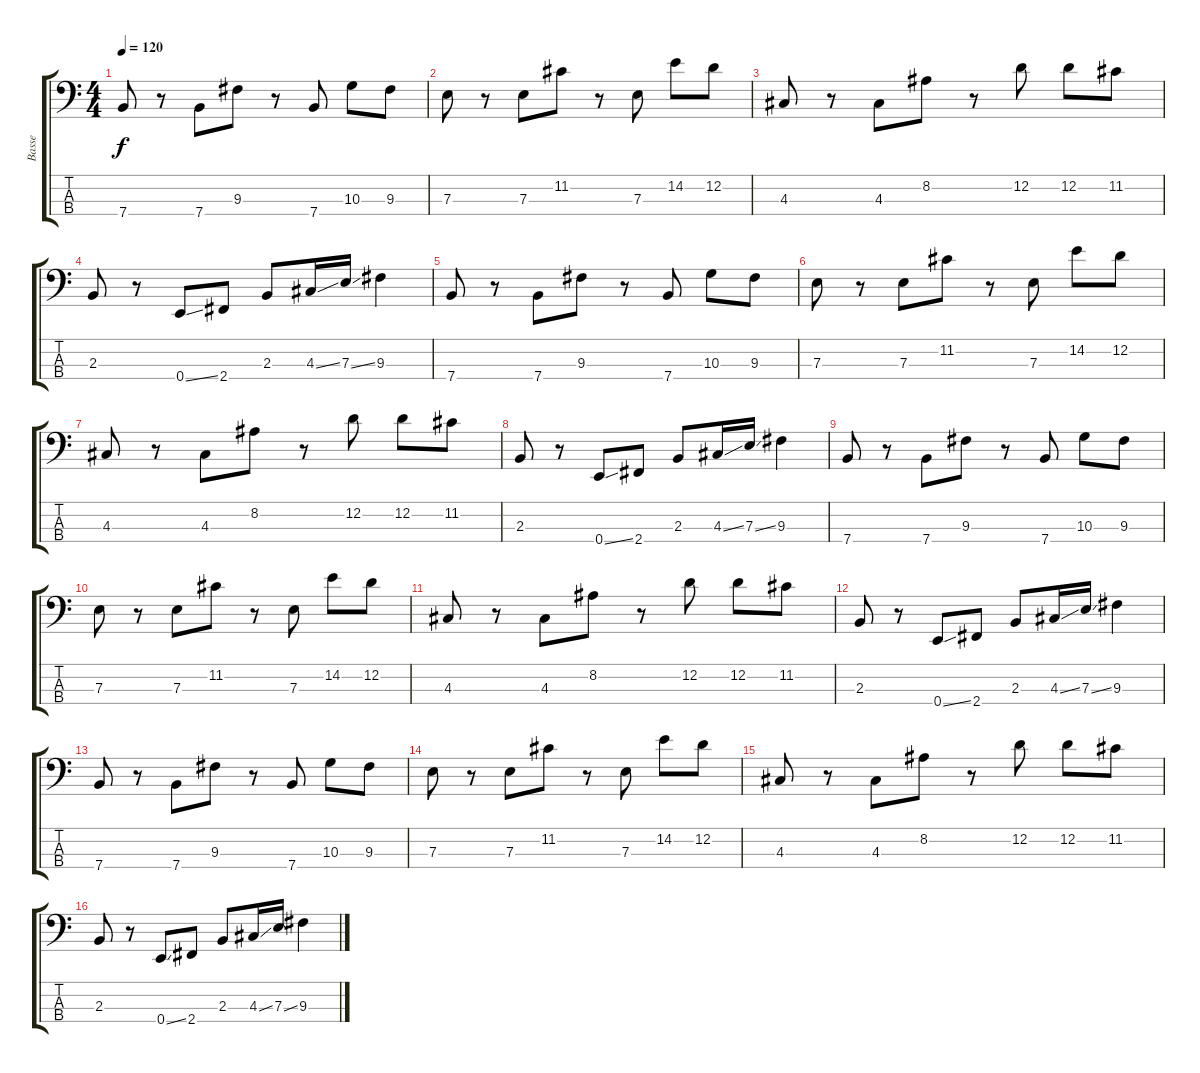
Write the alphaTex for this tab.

\track ("Basse" "Basse") {instrument fretlessbass}
\staff {score tabs}
\tuning (G2 D2 A1 E1) {hide}
\ts (4 4)
\tempo 120
\clef f4
\ks c
7.4.8{dy f} r.8 7.4.8 9.3.8 r.8 7.4.8 10.3.8 9.3.8 |
7.3.8 r.8 7.3.8 11.2.8 r.8 7.3.8 14.2.8 12.2.8 |
4.3.8 r.8 4.3.8 8.2.8 r.8 12.2.8 12.2.8 11.2.8 |
2.3.8 r.8 0.4{ss}.8 2.4.8 2.3.8 4.3{ss}.16 7.3{ss}.16 9.3.4 |
7.4.8 r.8 7.4.8 9.3.8 r.8 7.4.8 10.3.8 9.3.8 |
7.3.8 r.8 7.3.8 11.2.8 r.8 7.3.8 14.2.8 12.2.8 |
4.3.8 r.8 4.3.8 8.2.8 r.8 12.2.8 12.2.8 11.2.8 |
2.3.8 r.8 0.4{ss}.8 2.4.8 2.3.8 4.3{ss}.16 7.3{ss}.16 9.3.4 |
7.4.8 r.8 7.4.8 9.3.8 r.8 7.4.8 10.3.8 9.3.8 |
7.3.8 r.8 7.3.8 11.2.8 r.8 7.3.8 14.2.8 12.2.8 |
4.3.8 r.8 4.3.8 8.2.8 r.8 12.2.8 12.2.8 11.2.8 |
2.3.8 r.8 0.4{ss}.8 2.4.8 2.3.8 4.3{ss}.16 7.3{ss}.16 9.3.4 |
7.4.8 r.8 7.4.8 9.3.8 r.8 7.4.8 10.3.8 9.3.8 |
7.3.8 r.8 7.3.8 11.2.8 r.8 7.3.8 14.2.8 12.2.8 |
4.3.8 r.8 4.3.8 8.2.8 r.8 12.2.8 12.2.8 11.2.8 |
2.3.8 r.8 0.4{ss}.8 2.4.8 2.3.8 4.3{ss}.16 7.3{ss}.16 9.3.4
